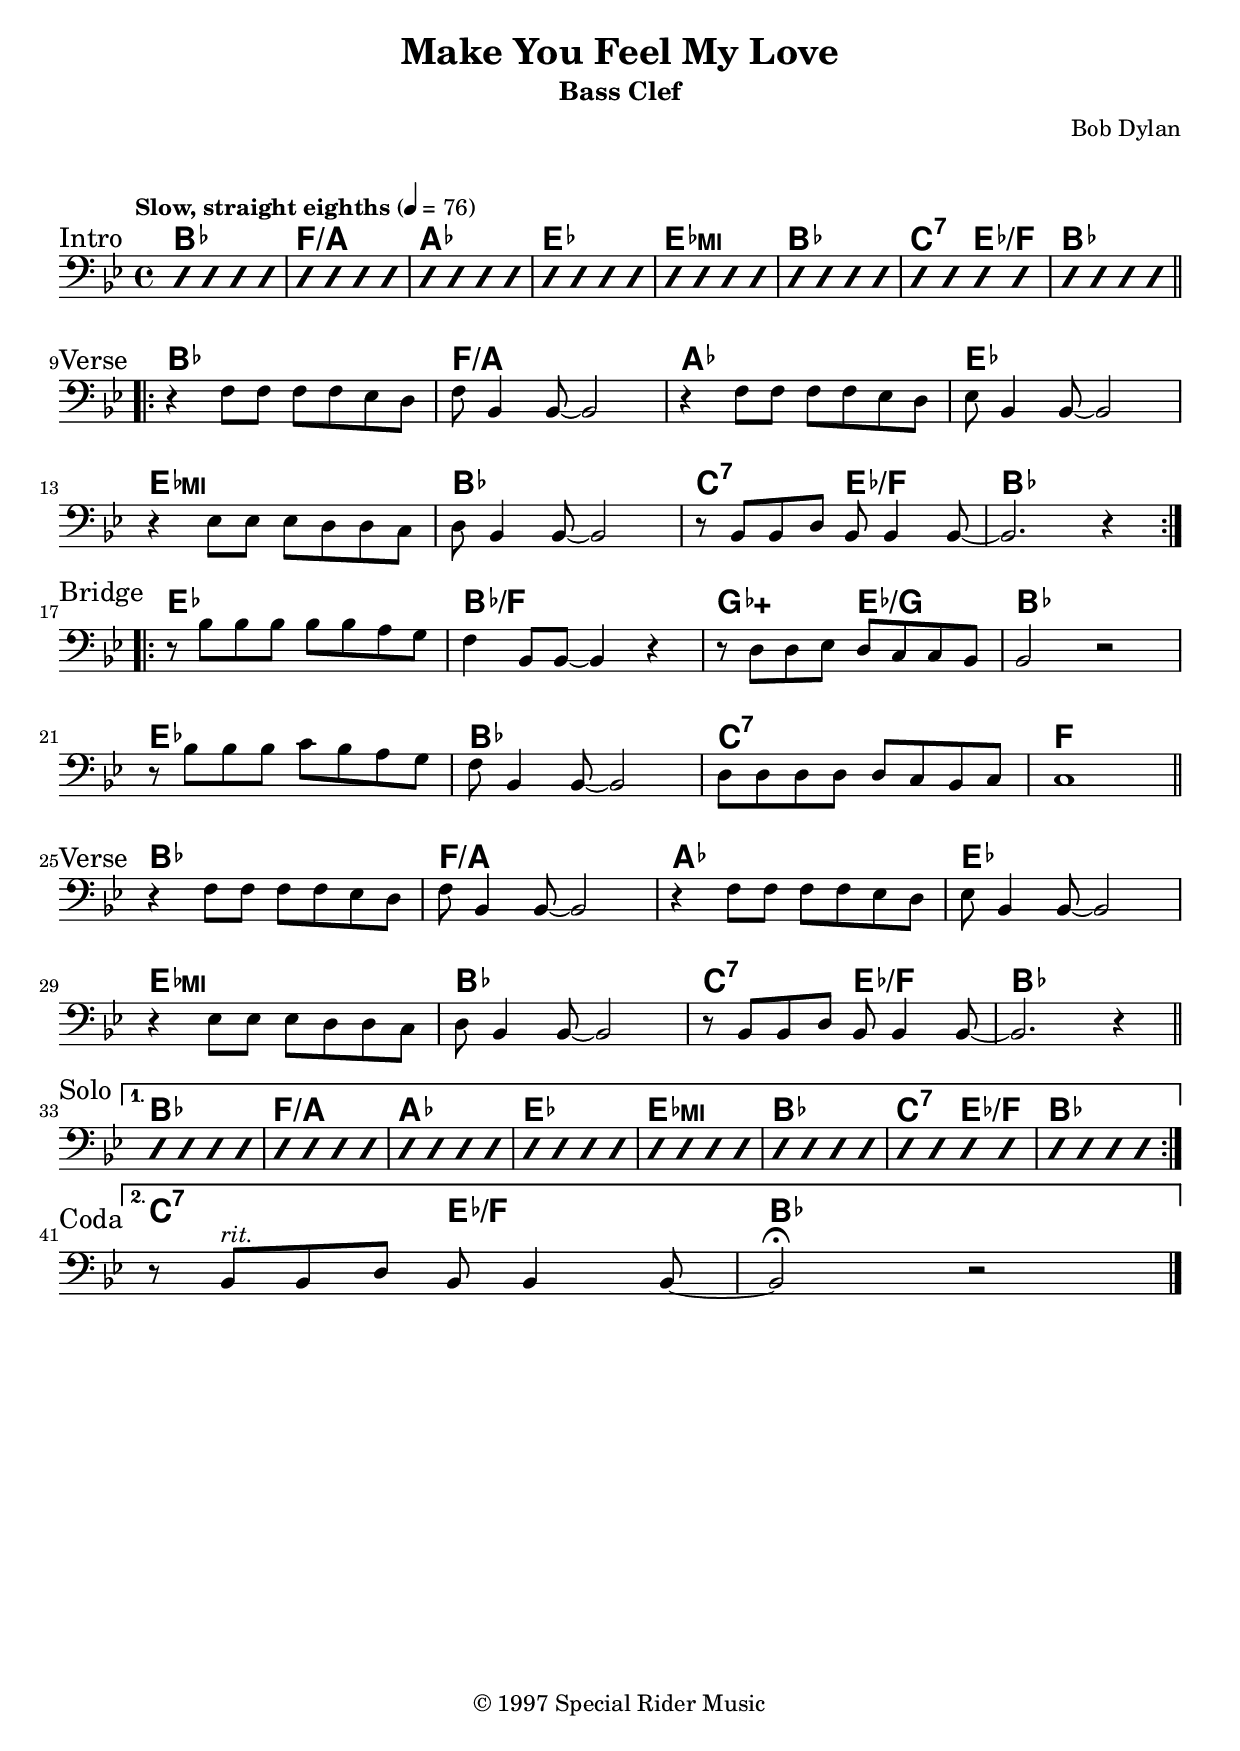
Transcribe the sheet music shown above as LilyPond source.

\version "2.24.0"

\include "english.ly"

instrument = "Bass Clef"
whatKey = bf,
whatClef = "bass"

%% -*- Mode: LilyPond -*-

\include "lead-sheets.ily"
dropLyrics = {
  \override LyricText.extra-offset = #'(0 . -1)
  \override LyricHyphen.extra-offset = #'(0 . -1)
  \override LyricExtender.extra-offset = #'(0 . -1)
  \override StanzaNumber.extra-offset = #'(0 . -1)
}

doneDropping = {
  \revert LyricText.extra-offset
  \revert LyricHyphen.extra-offset
  \revert LyricExtender.extra-offset
  \revert StanzaNumber.extra-offset
}

leftbrace = \set stanza = \markup {
  \hspace #1
  \translate #'(0 . -0.6) \left-brace #25 }

rightbrace = \set stanza = \markup {
  \hspace #1
  \translate #'(0 . 0.4) \right-brace #25 }

%%% lyricsbeforebrace = \lyricmode { Here are some ly -- rics }

%%% lyricsfrombrace = \lyricmode { Here come some more }

%%% melody = \relative c' { c d e f  g r4 f e d c }

%%% \score{
%%%   <<
%%%      \new Voice = m {\autoBeamOff \melody} 
%%%     \new Lyrics \lyricsto m  {\leftbrace \lyricsbeforebrace \rightbrace  \dropLyrics \lyricsfrombrace}
%%%     \new Lyrics \lyricsto m { \lyricsbeforebrace  }
%%%   >>
%%% }


verseLyricsOne = \lyricmode {
  When the rain is blowing in your face,
  and the whole world is on your case,
  I could offer you a warm embrace
}

verseLyricsEnd = \lyricmode {
  To make you feel my love.
}

verseLyricsTwo = \lyricmode {
  When_the evening shadows and the stars appear,
  And there is noone there to dry your tears,
  I could hold you for a million years
}

bridgeLyricsOne = \lyricmode {
  I know you haven't made your mind up yet,
  but I would never do you wrong.
  I've known it from the moment that we met;
  no doubt in my mind where you belong.
}

verseLyricsThree = \lyricmode {
  I'd go hungry, I'd go black and blue,
  I'd go crawling down the avenue.
  No, there's nothing that I wouldn't do
}

bridgeLyricsTwo = \lyricmode {
 The storms are raging on the rolling sea
 And on the highway of regret
 The winds of change are blowing wild and free
 You ain't seen nothing like me yet
}

verseLyricsFour = \lyricmode {
  I could make you happy, make your dreams come true
  Nothing that I wouldn't do
  Go to the ends of the Earth for you
}

verseChords = \chordmode {
  bf1 f1/a af1 ef1 ef1:m bf1 c2:7 ef2/f bf1
}

bridgeChords = \chordmode {
  ef1 bf1/f gf2:5+ ef2/g bf1 ef1 bf1 c1:7 f1
}

codaChords = \chordmode {
  c2:7 ef2/f bf1
}

refrainMelody = \relative f' {
  \time 4/4
  \key bf \major
  \clef \whatClef
  \tempo "Slow, straight eighths" 4 = 76

  \sect "Intro"
  \rsq \rsq \rsq \rsq | \rsq \rsq \rsq \rsq | \rsq \rsq \rsq \rsq | \rsq \rsq \rsq \rsq | 
  \rsq \rsq \rsq \rsq | \rsq \rsq \rsq \rsq | \rsq \rsq \rsq \rsq | \rsq \rsq \rsq \rsq |
  \break

  \sect "Verse"
  \bar ".|:-||"
  \repeat volta 2 {
    r4 f8 f8 f8 f8 ef8 d8 | f8 bf,4 bf8~ bf2 |
    r4 f'8 f8 f8 f8 ef8 d8 | ef8 bf4 bf8~ bf2 |
    \break
    r4 ef8 ef8 ef8 d8 d8 c8 | d8 bf4 bf8~ bf2 |
    r8 bf8 bf8 d8 bf8 bf4 bf8~ | bf2. r4 |
    \break
  }
  
  \sect "Bridge"
  \repeat volta 2 {
    r8 bf'8 bf8 bf8 bf8 bf8 a8 g8 | f4 bf,8 bf8~ bf4 r4 |
    r8 d8 d8 ef8 d8 c8 c8 bf8 | bf2 r2 |
    \break
    r8 bf'8 bf8 bf8 c8 bf8 a8 g8 | f8 bf,4 bf8~ bf2 |
    d8 d8 d8 d8 d8 c8 bf8 c8 | c1 |
    \bar "||"
    \break
   \sect "Verse"
   r4 f8 f8 f8 f8 ef8 d8 | f8 bf,4 bf8~ bf2 |
    r4 f'8 f8 f8 f8 ef8 d8 | ef8 bf4 bf8~ bf2 |
    \break
    r4 ef8 ef8 ef8 d8 d8 c8 | d8 bf4 bf8~ bf2 |
    r8 bf8 bf8 d8 bf8 bf4 bf8~ | bf2. r4 |
    \break
  }
  \alternative {
    {
      \sect "Solo"
      \rsq \rsq \rsq \rsq | \rsq \rsq \rsq \rsq | \rsq \rsq \rsq \rsq | \rsq \rsq \rsq \rsq | 
      \rsq \rsq \rsq \rsq | \rsq \rsq \rsq \rsq | \rsq \rsq \rsq \rsq | \rsq \rsq \rsq \rsq |
      \break
      }
    {
      \sect "Coda"
      r8 bf8^\markup \italic "rit." bf8 d8 bf8 bf4 bf8~ | bf2\fermata r2 |
      }
  }

  \bar "|."
  \pageBreak
}

\include "paper.ily"

\header {
  title = "Make You Feel My Love"
  subtitle = \instrument
  poet = ""
  composer = "Bob Dylan"
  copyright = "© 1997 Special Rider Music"
}

\markup {
  % Leave a gap after the header
  \vspace #1
}

\score {
  <<
    { \context ChordNames 
      {
	\override ChordName.font-size = #+3
	\override ChordName.font-series = #'bold
	\set chordChanges = ##f
	\transpose bf \whatKey {
	  \verseChords
	  \verseChords
	  \bridgeChords
	  \verseChords
	  \verseChords
	  \codaChords
	}
      }
      }
    \new Staff {
      \context Voice = "voiceMelody" { 
	\noDoubleAccidentalMusic \transpose bf \whatKey {
	  \refrainMelody
	}
      }
    }
  >>
   \layout { }
}

\markup {
  \column 
  \bold
  {
   \vspace #2
   \line { \large { Verse 1 } }
   \vspace #4
   \line { \large { Verse 2 } }
   \vspace #4
   \line { \large { Bridge 1 } }
   \vspace #4
   \line { \large { Verse 3 } }
   \vspace #4
   \line { \large { Bridge 2 } }
   \vspace #4
   \line { \large { Verse 4 } }
   \vspace #4
   \line { \large { Coda } }
   }
  \column
  {
    \hspace #4
    }
  \column 
  {
   \vspace #2
   \line { \large { When the rain is blowing in your face } }
   \line { \large { And the whole world is on your case } }
   \line { \large { I could offer you a warm embrace } }
   \line { \large { To make you feel my love } }
   \vspace #1
   \line { \large { When the evening shadows and the stars appear } }
   \line { \large { And there is no one there to dry your tears } }
   \line { \large { I could hold you for a million years } }
   \line { \large { To make you feel my love } }
   \vspace #1
   \line { \large { I know you haven't made your mind up yet } }
   \line { \large { But I will never do you wrong } }
   \line { \large { I've known it from the moment that we met } }
   \line { \large { No doubt in my mind where you belong } }
   \vspace #1
   \line { \large { I'd go hungry, I'd go black and blue } }
   \line { \large { I'd go crawling down the avenue } }
   \line { \large { No, there's nothing that I wouldn't do } }
   \line { \large { To make you feel my love } }
   \vspace #1
   \line { \large { The storms are raging on the rolling sea } }
   \line { \large { And on the highway of regret } }
   \line { \large { The winds of change are blowing wild and free } }
   \line { \large { You ain't seen nothing like me yet } }
   \vspace #1
   \line { \large { I could make you happy, make your dreams come true } }
   \line { \large { Nothing that I wouldn't do } }
   \line { \large { Go to the ends of the Earth for you } }
   \line { \large { To make you feel my love } }
   \vspace #1
   \line { \large { To make you feel my love } }
   }
}

